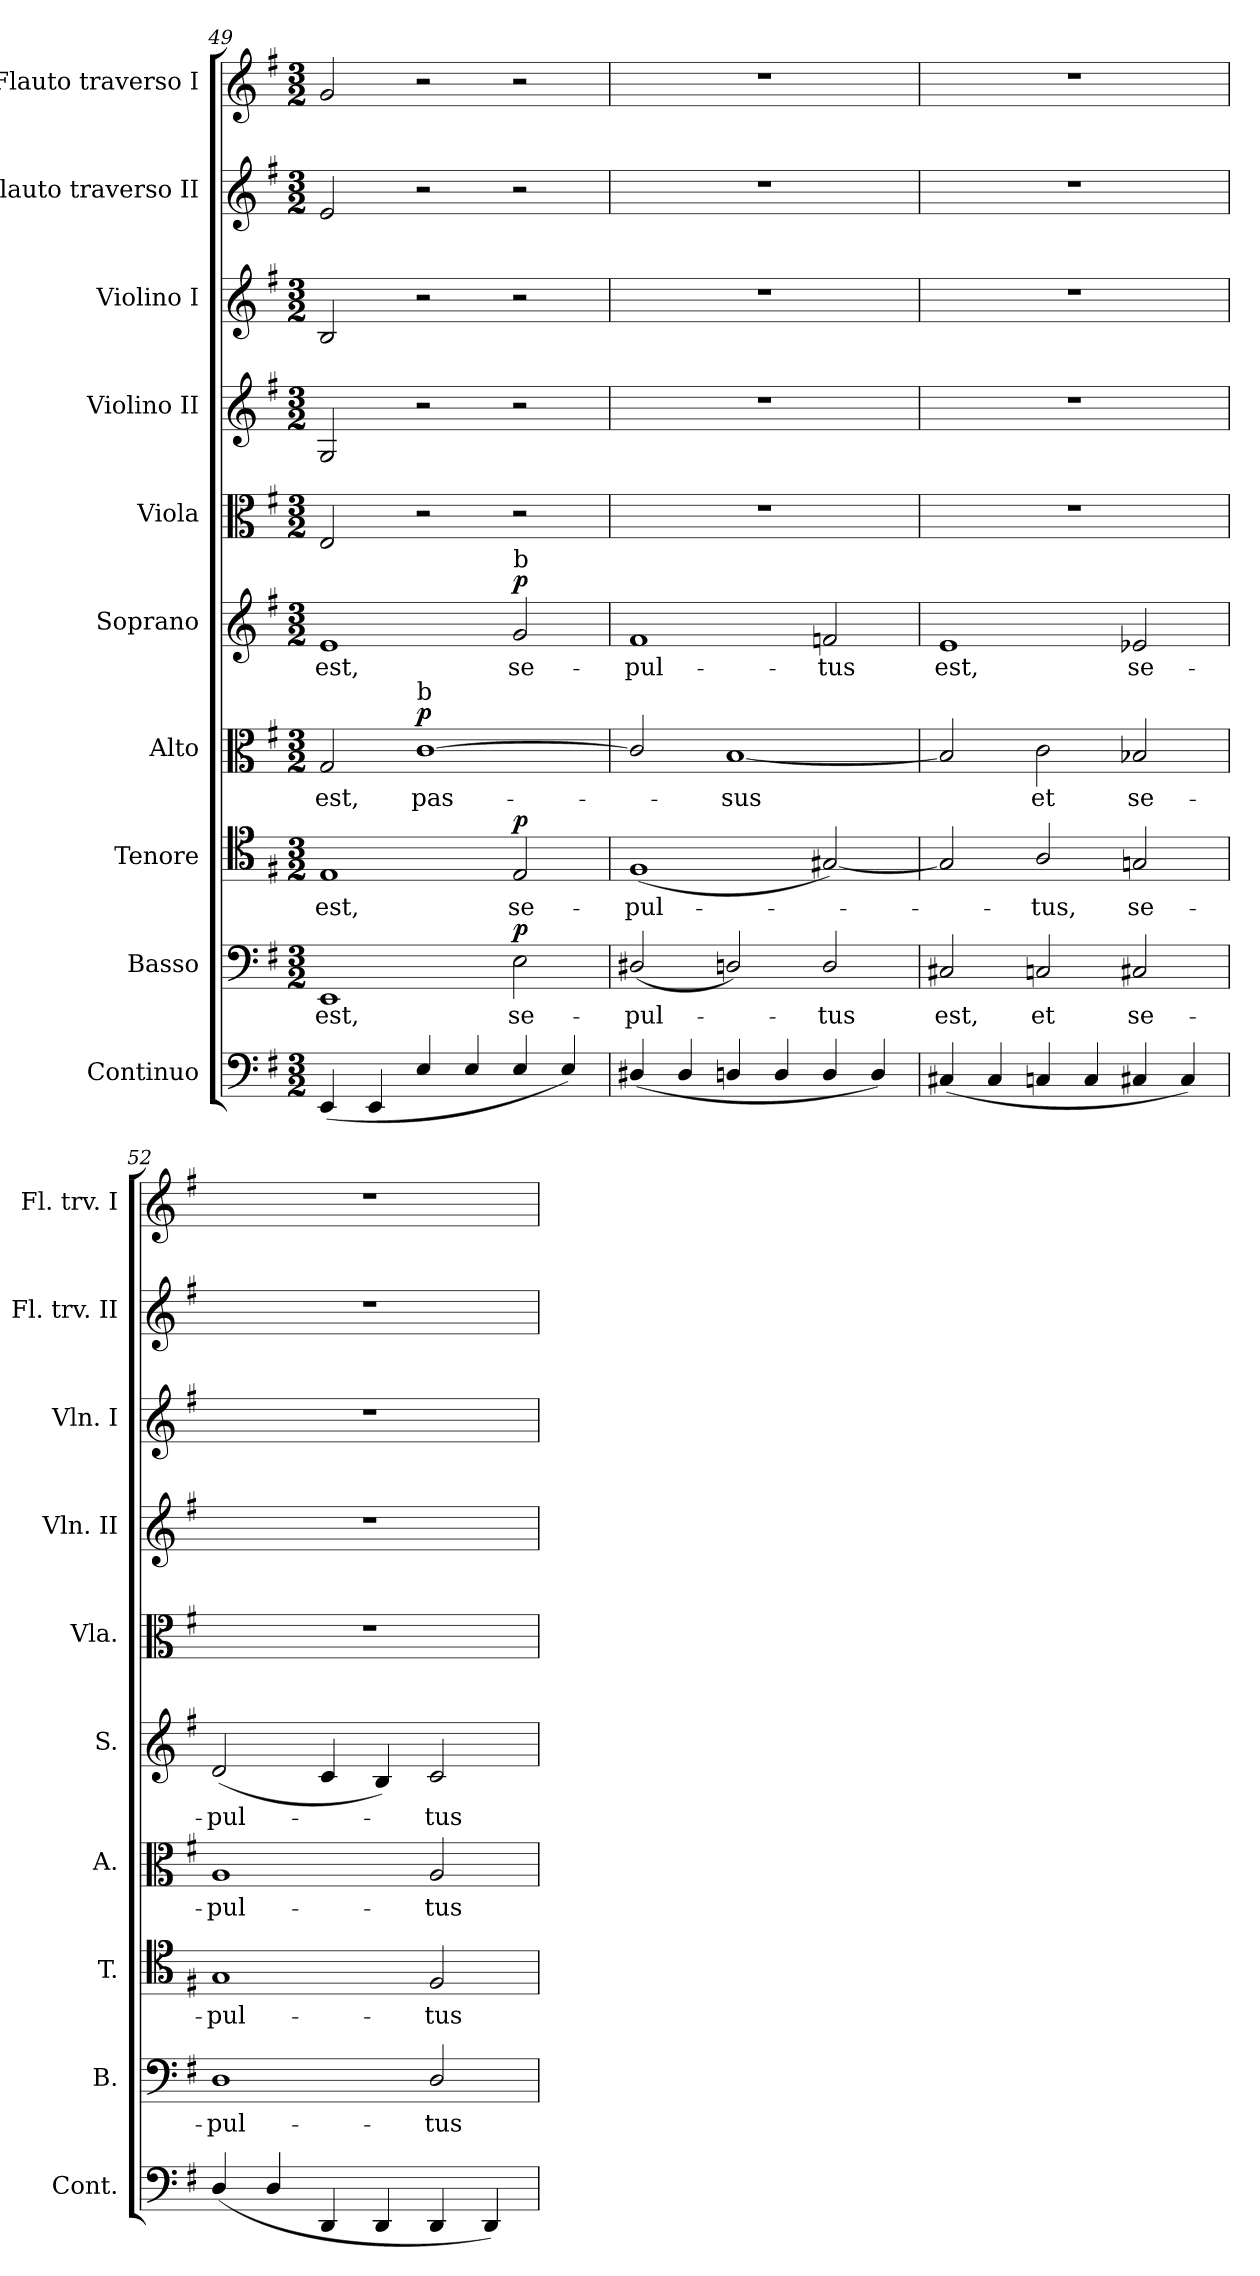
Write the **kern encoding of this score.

**kern	**kern	**text	**dynam	**kern	**text	**dynam	**kern	**text	**dynam	**kern	**text	**dynam	**kern	**kern	**kern	**kern	**kern
*part10	*part9	*part9	*part9	*part8	*part8	*part8	*part7	*part7	*part7	*part6	*part6	*part6	*part5	*part4	*part3	*part2	*part1
*staff10	*staff9	*staff9	*staff9	*staff8	*staff8	*staff8	*staff7	*staff7	*staff7	*staff6	*staff6	*staff6	*staff5	*staff4	*staff3	*staff2	*staff1
*I"Continuo	*I"Basso	*	*	*I"Tenore	*	*	*I"Alto	*	*	*I"Soprano	*	*	*I"Viola	*I"Violino II	*I"Violino I	*I"Flauto traverso II	*I"Flauto traverso I
*I'Cont.	*I'B.	*	*	*I'T.	*	*	*I'A.	*	*	*I'S.	*	*	*I'Vla.	*I'Vln. II	*I'Vln. I	*I'Fl. trv. II	*I'Fl. trv. I
*clefF4	*clefF4	*	*	*clefC4	*	*	*clefC3	*	*	*clefG2	*	*	*clefC3	*clefG2	*clefG2	*clefG2	*clefG2
*k[f#]	*k[f#]	*	*	*k[f#]	*	*	*k[f#]	*	*	*k[f#]	*	*	*k[f#]	*k[f#]	*k[f#]	*k[f#]	*k[f#]
*M3/2	*M3/2	*	*	*M3/2	*	*	*M3/2	*	*	*M3/2	*	*	*M3/2	*M3/2	*M3/2	*M3/2	*M3/2
=49	=49	=49	=49	=49	=49	=49	=49	=49	=49	=49	=49	=49	=49	=49	=49	=49	=49
(4EE/	1EE	est,	.	1E	est,	.	2G/	est,	.	1e	est,	.	2E/	2G/	2B/	2e/	2g/
4EE/	.	.	.	.	.	.	.	.	.	.	.	.	.	.	.	.	.
!	!	!	!	!	!	!	!LO:TX:a:t=b	!	!	!	!	!	!	!	!	!	!
!	!	!	!	!	!	!	!	!	!LO:DY:a	!	!	!	!	!	!	!	!
4E/	.	.	.	.	.	.	[1c	pas-	p	.	.	.	2r	2r	2r	2r	2r
4E/	.	.	.	.	.	.	.	.	.	.	.	.	.	.	.	.	.
!	!	!	!	!	!	!	!	!	!	!LO:TX:a:t=b	!	!	!	!	!	!	!
!	!	!	!LO:DY:a	!	!	!LO:DY:a	!	!	!	!	!	!LO:DY:a	!	!	!	!	!
4E/	2E\	se-	p	2E/	se-	p	.	.	.	2g/	se-	p	2r	2r	2r	2r	2r
4E/)	.	.	.	.	.	.	.	.	.	.	.	.	.	.	.	.	.
=50	=50	=50	=50	=50	=50	=50	=50	=50	=50	=50	=50	=50	=50	=50	=50	=50	=50
(4D#X/	(2D#X/	-pul-	.	(1F#	-pul-	.	2c/]	.	.	1f#	-pul-	.	1.r	1.r	1.r	1.r	1.r
4D#/	.	.	.	.	.	.	.	.	.	.	.	.	.	.	.	.	.
4Dn/	2Dn/)	.	.	.	.	.	[1B	-sus	.	.	.	.	.	.	.	.	.
4D/	.	.	.	.	.	.	.	.	.	.	.	.	.	.	.	.	.
4D/	2D/	-tus	.	[2G#X/)	.	.	.	.	.	2fn/	-tus	.	.	.	.	.	.
4D/)	.	.	.	.	.	.	.	.	.	.	.	.	.	.	.	.	.
=51	=51	=51	=51	=51	=51	=51	=51	=51	=51	=51	=51	=51	=51	=51	=51	=51	=51
(4C#X/	2C#X/	est,	.	2G#/]	.	.	2B/]	.	.	1e	est,	.	1.r	1.r	1.r	1.r	1.r
4C#/	.	.	.	.	.	.	.	.	.	.	.	.	.	.	.	.	.
4Cn/	2Cn/	et	.	2A/	-tus,	.	2c\	et	.	.	.	.	.	.	.	.	.
4C/	.	.	.	.	.	.	.	.	.	.	.	.	.	.	.	.	.
4C#X/	2C#X/	se-	.	2Gn/	se-	.	2B-X/	se-	.	2e-X/	se-	.	.	.	.	.	.
4C#/)	.	.	.	.	.	.	.	.	.	.	.	.	.	.	.	.	.
=52	=52	=52	=52	=52	=52	=52	=52	=52	=52	=52	=52	=52	=52	=52	=52	=52	=52
(4D/	1D	-pul-	.	1G	-pul-	.	1A	-pul-	.	(2d/	-pul-	.	1.r	1.r	1.r	1.r	1.r
4D/	.	.	.	.	.	.	.	.	.	.	.	.	.	.	.	.	.
4DD/	.	.	.	.	.	.	.	.	.	4c/	.	.	.	.	.	.	.
4DD/	.	.	.	.	.	.	.	.	.	4B/)	.	.	.	.	.	.	.
4DD/	2D/	-tus	.	2F#/	-tus	.	2A/	-tus	.	2c/	-tus	.	.	.	.	.	.
4DD/)	.	.	.	.	.	.	.	.	.	.	.	.	.	.	.	.	.
=	=	=	=	=	=	=	=	=	=	=	=	=	=	=	=	=	=
*-	*-	*-	*-	*-	*-	*-	*-	*-	*-	*-	*-	*-	*-	*-	*-	*-	*-
